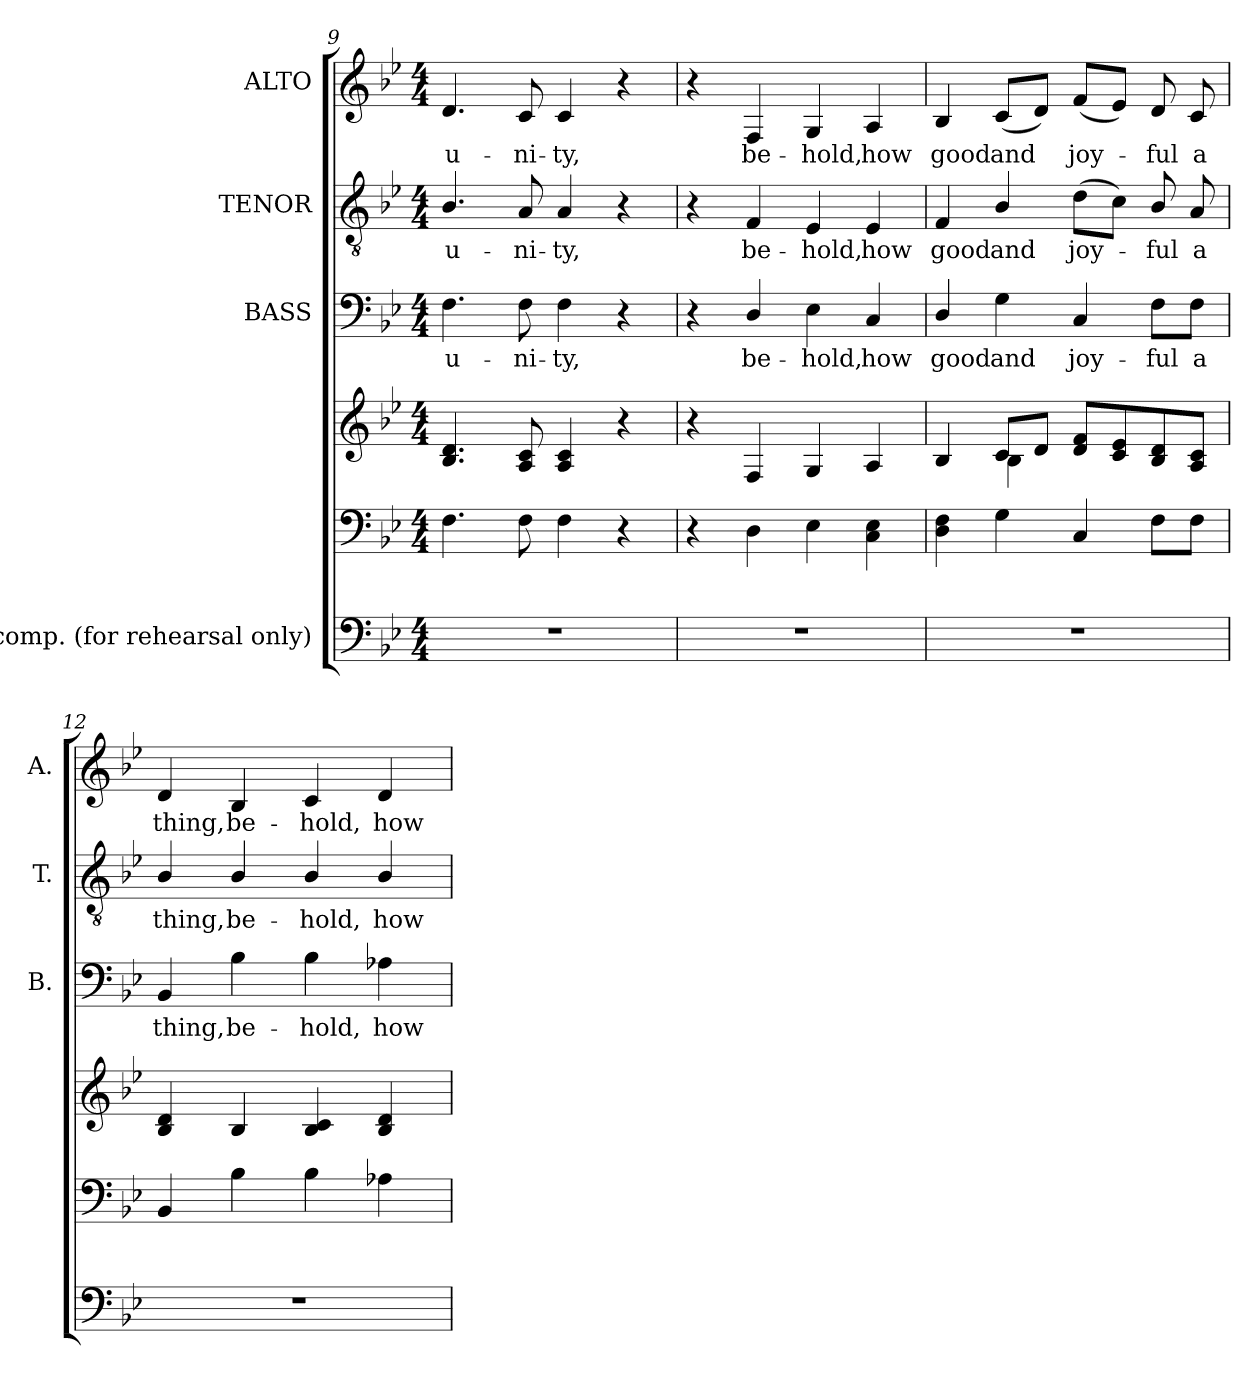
**kern	**kern	**kern	**kern	**text	**kern	**text	**kern	**text
*part4	*part4	*part4	*part3	*part3	*part2	*part2	*part1	*part1
*staff6	*staff5	*staff4	*staff3	*staff3	*staff2	*staff2	*staff1	*staff1
*I"Accomp. (for rehearsal only)	*	*	*I"BASS	*	*I"TENOR	*	*I"ALTO	*
*	*	*	*I'B.	*	*I'T.	*	*I'A.	*
*clefF4	*clefF4	*clefG2	*clefF4	*	*clefGv2	*	*clefG2	*
*	*	*	*	*	*ITrd7c12	*	*	*
*k[b-e-]	*k[b-e-]	*k[b-e-]	*k[b-e-]	*	*k[b-e-]	*	*k[b-e-]	*
*B-:	*B-:	*B-:	*B-:	*	*B-:	*	*B-:	*
*M4/4	*M4/4	*M4/4	*M4/4	*	*M4/4	*	*M4/4	*
=9	=9	=9	=9	=9	=9	=9	=9	=9
!	!	!	!	!LO:LY:b:color=#000000	!	!	!	!
!	!	!	!	!	!	!LO:LY:b:color=#000000	!	!
!	!	!	!	!	!	!	!	!LO:LY:b:color=#000000
1r	4.Fi\	4.B-i/ 4.di	4.Fi\	u-	4.BB-i/	u-	4.di/	u-
!	!	!	!	!LO:LY:b:color=#000000	!	!	!	!
!	!	!	!	!	!	!LO:LY:b:color=#000000	!	!
!	!	!	!	!	!	!	!	!LO:LY:b:color=#000000
.	8Fi\	8Ai/ 8ci	8Fi\	-ni-	8AAi/	-ni-	8ci/	-ni-
!	!	!	!	!LO:LY:b:color=#000000	!	!	!	!
!	!	!	!	!	!	!LO:LY:b:color=#000000	!	!
!	!	!	!	!	!	!	!	!LO:LY:b:color=#000000
.	4Fi\	4Ai/ 4ci	4Fi\	-ty,	4AAi/	-ty,	4ci/	-ty,
.	4r	4r	4r	.	4r	.	4r	.
=10	=10	=10	=10	=10	=10	=10	=10	=10
1r	4r	4r	4r	.	4r	.	4r	.
!	!	!	!	!LO:LY:b:color=#000000	!	!	!	!
!	!	!	!	!	!	!LO:LY:b:color=#000000	!	!
!	!	!	!	!	!	!	!	!LO:LY:b:color=#000000
.	4Di\	4Fi/	4Di/	be-	4FFi/	be-	4Fi/	be-
!	!	!	!	!LO:LY:b:color=#000000	!	!	!	!
!	!	!	!	!	!	!LO:LY:b:color=#000000	!	!
!	!	!	!	!	!	!	!	!LO:LY:b:color=#000000
.	4E-i\	4Gi/	4E-i\	-hold,	4EE-i/	-hold,	4Gi/	-hold,
!	!	!	!	!LO:LY:b:color=#000000	!	!	!	!
!	!	!	!	!	!	!LO:LY:b:color=#000000	!	!
!	!	!	!	!	!	!	!	!LO:LY:b:color=#000000
.	4Ci\ 4E-i	4Ai/	4Ci/	how	4EE-i/	how	4Ai/	how
=11	=11	=11	=11	=11	=11	=11	=11	=11
*	*	*^	*	*	*	*	*	*
!	!	!	!	!	!LO:LY:b:color=#000000	!	!	!	!
!	!	!	!	!	!	!	!LO:LY:b:color=#000000	!	!
!	!	!	!	!	!	!	!	!	!LO:LY:b:color=#000000
1r	4Di\ 4Fi	4B-i/	4ryy	4Di/	good	4FFi/	good	4B-i/	good
!	!	!	!	!	!LO:LY:b:color=#000000	!	!	!	!
!	!	!	!	!	!	!	!LO:LY:b:color=#000000	!	!
!	!	!	!	!	!	!	!	!	!LO:LY:b:color=#000000
.	4Gi\	8ci/L	4B-i\	4Gi\	and	4BB-i/	and	(8ci/L	and
.	.	8di/J	.	.	.	.	.	8di/J)	.
!	!	!	!	!	!LO:LY:b:color=#000000	!	!	!	!
!	!	!	!	!	!	!	!LO:LY:b:color=#000000	!	!
!	!	!	!	!	!	!	!	!	!LO:LY:b:color=#000000
.	4Ci/	8di/ 8fiL	2ryy	4Ci/	joy-	(8Di\L	joy-	(8fi/L	joy-
.	.	8ci/ 8e-i	.	.	.	8Ci\J)	.	8e-i/J)	.
!	!	!	!	!	!LO:LY:b:color=#000000	!	!	!	!
!	!	!	!	!	!	!	!LO:LY:b:color=#000000	!	!
!	!	!	!	!	!	!	!	!	!LO:LY:b:color=#000000
.	8Fi\L	8B-i/ 8di	.	8Fi\L	-ful	8BB-i/	-ful	8di/	-ful
!	!	!	!	!	!LO:LY:b:color=#000000	!	!	!	!
!	!	!	!	!	!	!	!LO:LY:b:color=#000000	!	!
!	!	!	!	!	!	!	!	!	!LO:LY:b:color=#000000
.	8Fi\J	8Ai/ 8ciJ	.	8Fi\J	a	8AAi/	a	8ci/	a
*	*	*v	*v	*	*	*	*	*	*
=12	=12	=12	=12	=12	=12	=12	=12	=12
!	!	!	!	!LO:LY:b:color=#000000	!	!	!	!
!	!	!	!	!	!	!LO:LY:b:color=#000000	!	!
!	!	!	!	!	!	!	!	!LO:LY:b:color=#000000
1r	4BB-i/	4B-i/ 4di	4BB-i/	thing,	4BB-i/	thing,	4di/	thing,
!	!	!	!	!LO:LY:b:color=#000000	!	!	!	!
!	!	!	!	!	!	!LO:LY:b:color=#000000	!	!
!	!	!	!	!	!	!	!	!LO:LY:b:color=#000000
.	4B-i\	4B-i/	4B-i\	be-	4BB-i/	be-	4B-i/	be-
!	!	!	!	!LO:LY:b:color=#000000	!	!	!	!
!	!	!	!	!	!	!LO:LY:b:color=#000000	!	!
!	!	!	!	!	!	!	!	!LO:LY:b:color=#000000
.	4B-i\	4B-i/ 4ci	4B-i\	-hold,	4BB-i/	-hold,	4ci/	-hold,
!	!	!	!	!LO:LY:b:color=#000000	!	!	!	!
!	!	!	!	!	!	!LO:LY:b:color=#000000	!	!
!	!	!	!	!	!	!	!	!LO:LY:b:color=#000000
.	4A-Xi\	4B-i/ 4di	4A-Xi\	how	4BB-i/	how	4di/	how
=	=	=	=	=	=	=	=	=
*-	*-	*-	*-	*-	*-	*-	*-	*-
